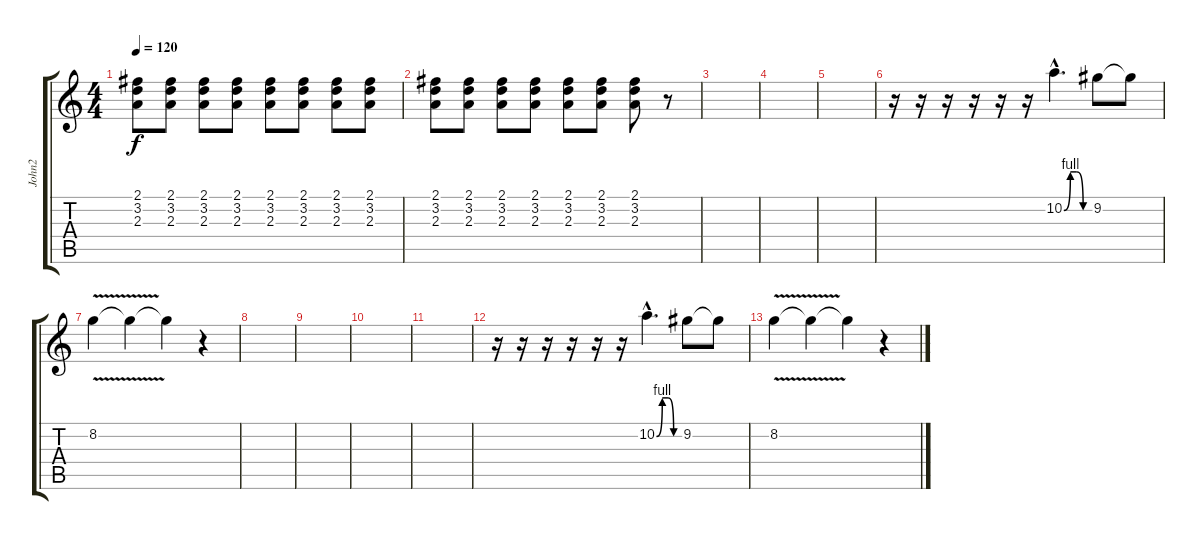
\track ("John2" "John2") {instrument electricguitarclean}
\staff {score tabs}
\tuning (E4 B3 G3 D3 A2 E2) {hide}
\ts (4 4)
\tempo 120
\clef g2
\ks c
(2.1 3.2 2.3).8{dy f} (2.1 3.2 2.3).8{volume 4} (2.1 3.2 2.3).8{volume 16} (2.1 3.2 2.3).8 (2.1 3.2 2.3).8 (2.1 3.2 2.3).8 (2.1 3.2 2.3).8 (2.1 3.2 2.3).8 |
(2.1 3.2 2.3).8 (2.1 3.2 2.3).8 (2.1 3.2 2.3).8 (2.1 3.2 2.3).8 (2.1 3.2 2.3).8 (2.1 3.2 2.3).8 (2.1 3.2 2.3).8 r.8{volume 16} |
|
|
|
r.16 r.16 r.16 r.16 r.16 r.16 10.2{be (custom 0 0 15 4 30 4 45 0 60 0) hac}.4{d} 9.2.8 9.2{t}.8 |
8.2{v}.4 8.2{t}.4 8.2{t}.4 r.4 |
|
|
|
|
r.16 r.16 r.16 r.16 r.16 r.16 10.2{be (custom 0 0 15 4 30 4 45 0 60 0) hac}.4{d} 9.2.8 9.2{t}.8 |
8.2{v}.4 8.2{t}.4 8.2{t}.4 r.4
